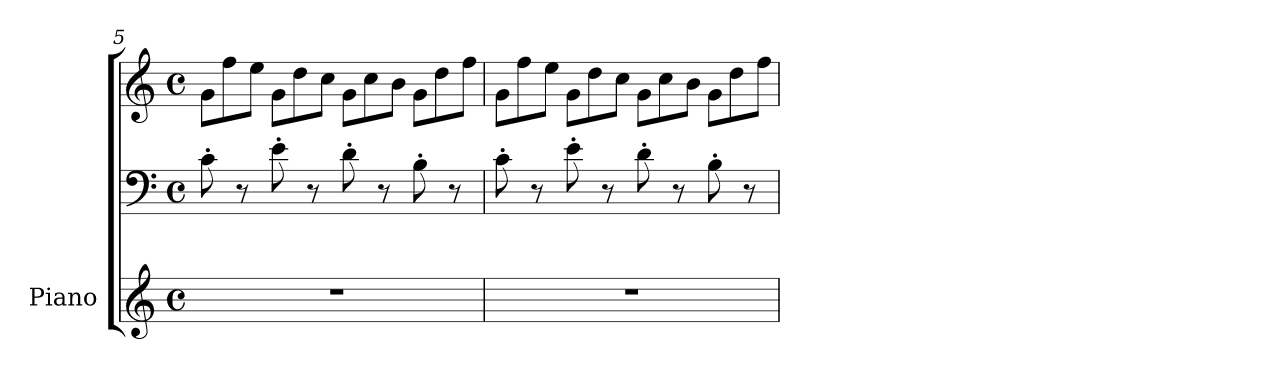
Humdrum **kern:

**kern	**kern	**kern
*part1	*part1	*part1
*staff3	*staff2	*staff1
*I"Piano	*	*
*I'Pno	*	*
*clefG2	*clefF4	*clefG2
*k[]	*k[]	*k[]
*M4/4	*M4/4	*M4/4
*met(c)	*met(c)	*met(c)
*	*	*Xtuplet
=5	=5	=5
1r	8c'\	12g\L
.	.	12ff\
.	8r	.
.	.	12ee\J
.	8e'\	12g\L
.	.	12dd\
.	8r	.
.	.	12cc\J
.	8d'\	12g\L
.	.	12cc\
.	8r	.
.	.	12b\J
.	8B'\	12g\L
.	.	12dd\
.	8r	.
.	.	12ff\J
!!LO:LB:g=z
=6	=6	=6
1r	8c'\	12g\L
.	.	12ff\
.	8r	.
.	.	12ee\J
.	8e'\	12g\L
.	.	12dd\
.	8r	.
.	.	12cc\J
.	8d'\	12g\L
.	.	12cc\
.	8r	.
.	.	12b\J
.	8B'\	12g\L
.	.	12dd\
.	8r	.
.	.	12ff\J
=	=	=
*-	*-	*-
